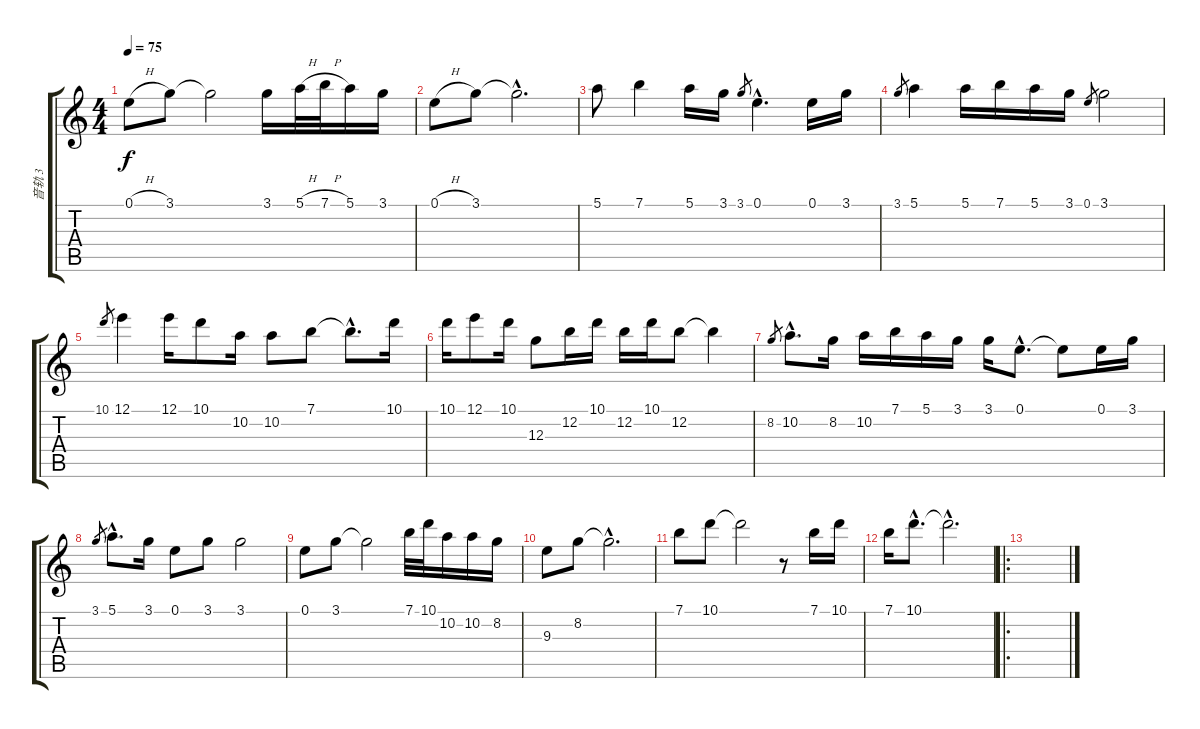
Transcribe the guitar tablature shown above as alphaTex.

\track ("音轨 3" "音轨 3") {instrument acousticguitarnylon}
\staff {score tabs}
\tuning (E4 B3 G3 D3 A2 E2) {hide}
\ts (4 4)
\tempo 75
\clef g2
\ks c
0.1{h}.8{dy f instrument acousticguitarnylon} 3.1.8 3.1{t}.2 3.1.16 5.1{h}.32 7.1{h}.32 5.1.16 3.1.16 |
0.1{h}.8 3.1.8 3.1{hac t}.2{d} |
5.1.8 7.1.4 5.1.16 3.1.16 3.1.8{gr} 0.1{hac}.4{d} 0.1.16 3.1.16 |
3.1.8{gr} 5.1.4 5.1.16 7.1.16 5.1.16 3.1.16 0.1.8{gr} 3.1.2 |
10.1.8{gr} 12.1.4 12.1.16 10.1.8 10.2.16 10.2.8 7.1.8 7.1{hac t}.8{d} 10.1.16 |
10.1.16 12.1.8 10.1.16 12.3.8 12.2.16 10.1.16 12.2.16 10.1.16 12.2.8 12.2{t}.4 |
8.2.8{gr} 10.2{hac}.8{d} 8.2.16 10.2.16 7.1.16 5.1.16 3.1.16 3.1.16 0.1{hac}.8{d} 0.1{t}.8 0.1.16 3.1.16 |
3.1.8{gr} 5.1{hac}.8{d} 3.1.16 0.1.8 3.1.8 3.1.2 |
0.1.8 3.1.8 3.1{t}.2 7.1.32 10.1.32 10.2.16 10.2.16 8.2.16 |
9.3.8 8.2.8 8.2{hac t}.2{d} |
7.1.8 10.1.8 10.1{t}.2 r.8 7.1.16 10.1.16 |
7.1.16 10.1{hac}.8{d} 10.1{hac t}.2{d} |
\ro
